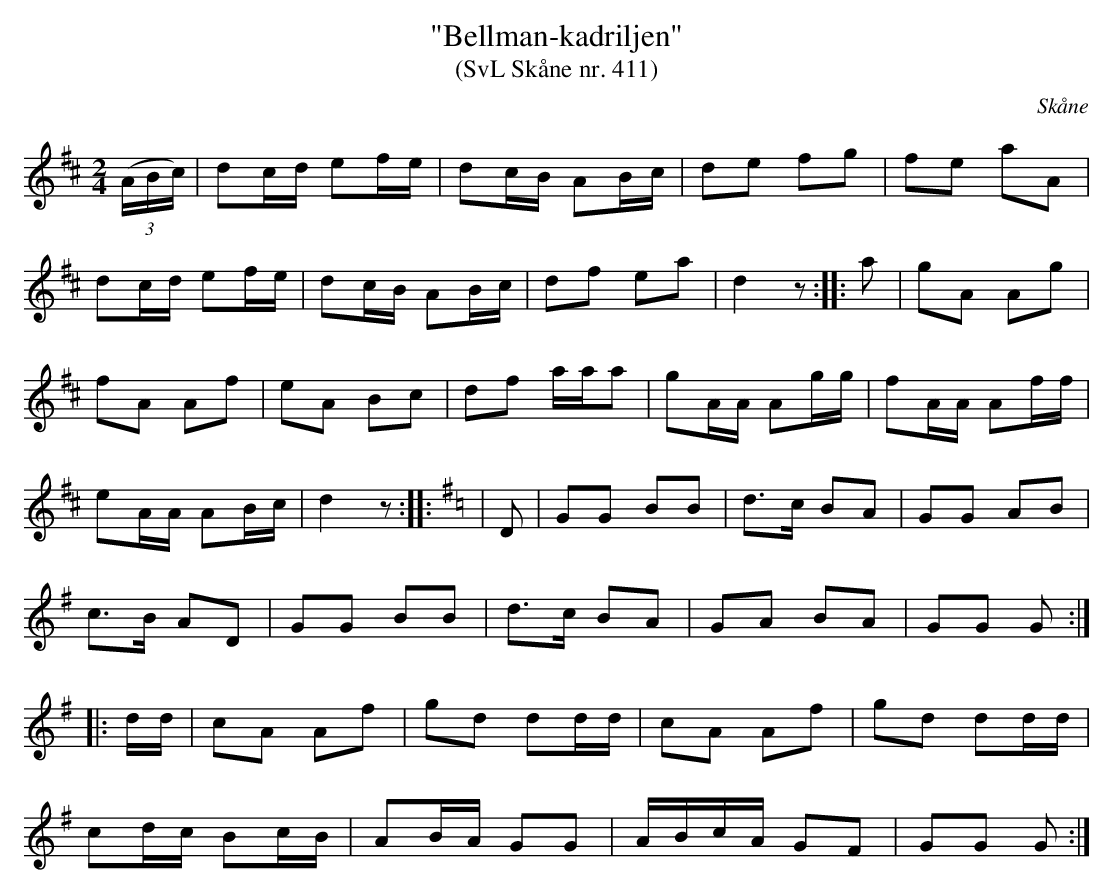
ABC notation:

X:1
T:"Bellman-kadriljen"
T:(SvL Skåne nr. 411)
O:Skåne
M:2/4
L:1/8
K:D
((3A/B/c/) | dc/d/ ef/e/ | dc/B/ AB/c/ | de fg | fe aA |
dc/d/ ef/e/ | dc/B/ AB/c/ | df ea | d2 z :: a | gA Ag |
fA Af | eA Bc | df a/a/a | gA/A/ Ag/g/ | fA/A/ Af/f/ |
eA/A/ AB/c/ | d2 z :: [K:G] | D | GG BB | d>c BA | GG AB |
c>B AD | GG BB | d>c BA | GA BA | GG G :|
|: d/d/ | cA Af | gd dd/d/ | cA Af | gd dd/d/ |
cd/c/ Bc/B/ | AB/A/ GG | A/B/c/A/ GF | GG G :|
